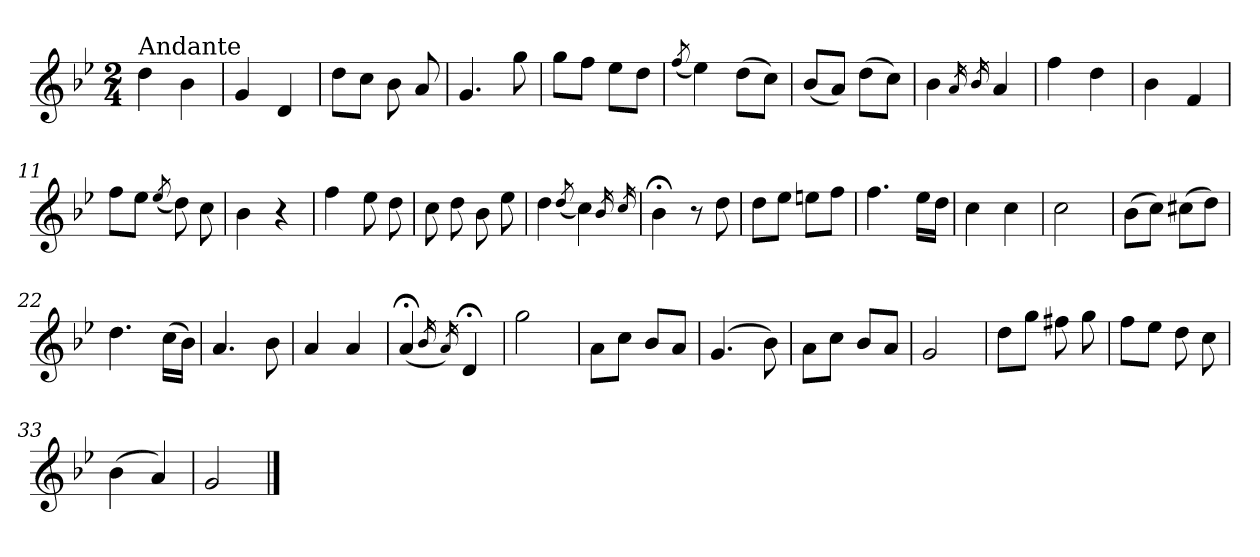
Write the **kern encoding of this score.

**kern
*part1
*staff1
*clefG2
*k[b-e-]
*B-:
*M2/4
=1
!LO:TX:a:t=Andante
4dd\
4b-\
=2
4g/
4d/
=3
8dd\L
8cc\J
8b-\
8a/
=4
4.g/
8gg\
=5
8gg\L
8ff\J
8ee-\L
8dd\J
=6
(<8qff/
4ee-\)
(>8dd\L
8cc\J)
=7
(<8b-/L
8a/J)
(>8dd\L
8cc\J)
=8
4b-\
16qa/
16qb-/
4a/
!!LO:LB:g=z
=9
4ff\
4dd\
=10
4b-\
4f/
=11
8ff\L
8ee-\J
(<8qee-/
8dd\)
8cc\
=12
4b-\
4r
=13
4ff\
8ee-\
8dd\
=14
8cc\
8dd\
8b-\
8ee-\
=15
4dd\
(<8qdd/
4cc\)
16qb-/
16qcc/
=16
4b-;<\
8r
8dd\
=17
8dd\L
8ee-\J
8een\L
8ff\J
!!LO:LB:g=z
=18
4.ff\
16ee-\LL
16dd\JJ
=19
4cc\
4cc\
=20
2cc\
=21
(>8b-\L
8cc\J)
(>8cc#X\L
8dd\J)
=22
4.dd\
(>16cc\LL
16b-\JJ)
=23
4.a/
8b-\
=24
4a/
4a/
=25
(<4a;</
16qb-/
16qa/)
4d;</
=26
2gg\
!!LO:LB:g=z
=27
8a\L
8cc\J
8b-/L
8a/J
=28
(>4.g/
8b-\)
=29
8a\L
8cc\J
8b-/L
8a/J
=30
2g/
=31
8dd\L
8gg\J
8ff#X\
8gg\
=32
8ff\L
8ee-\J
8dd\
8cc\
=33
(>4b-\
4a/)
=34
2g/
==
*-
